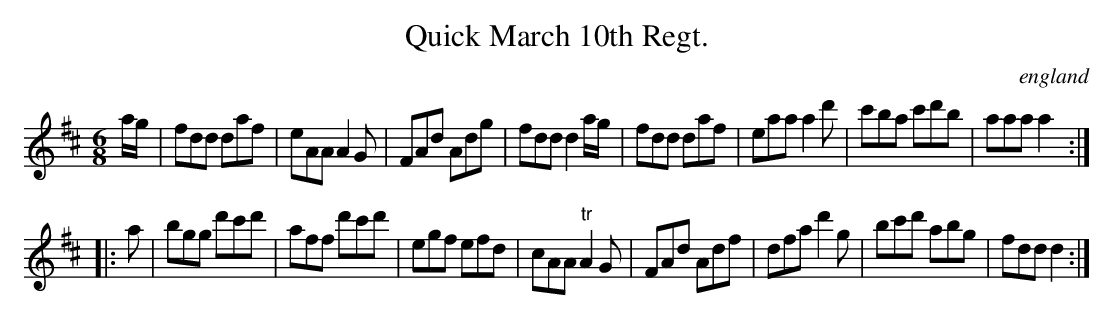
X:1
T:Quick March 10th Regt.
O:england
M:6/8
K:D
a/g/|\
fdd daf| eAA A2G| FAd Adg| fdd d2a/g/|\
fdd daf| eaa a2d'| c'ba c'd'b| aaa a2::
a|\
bgg d'c'd'| aff d'c'd'| egf efd| cAA "tr"A2G|\
FAd Adf| dfa d'2g| bc'd' abg| fdd d2:|
